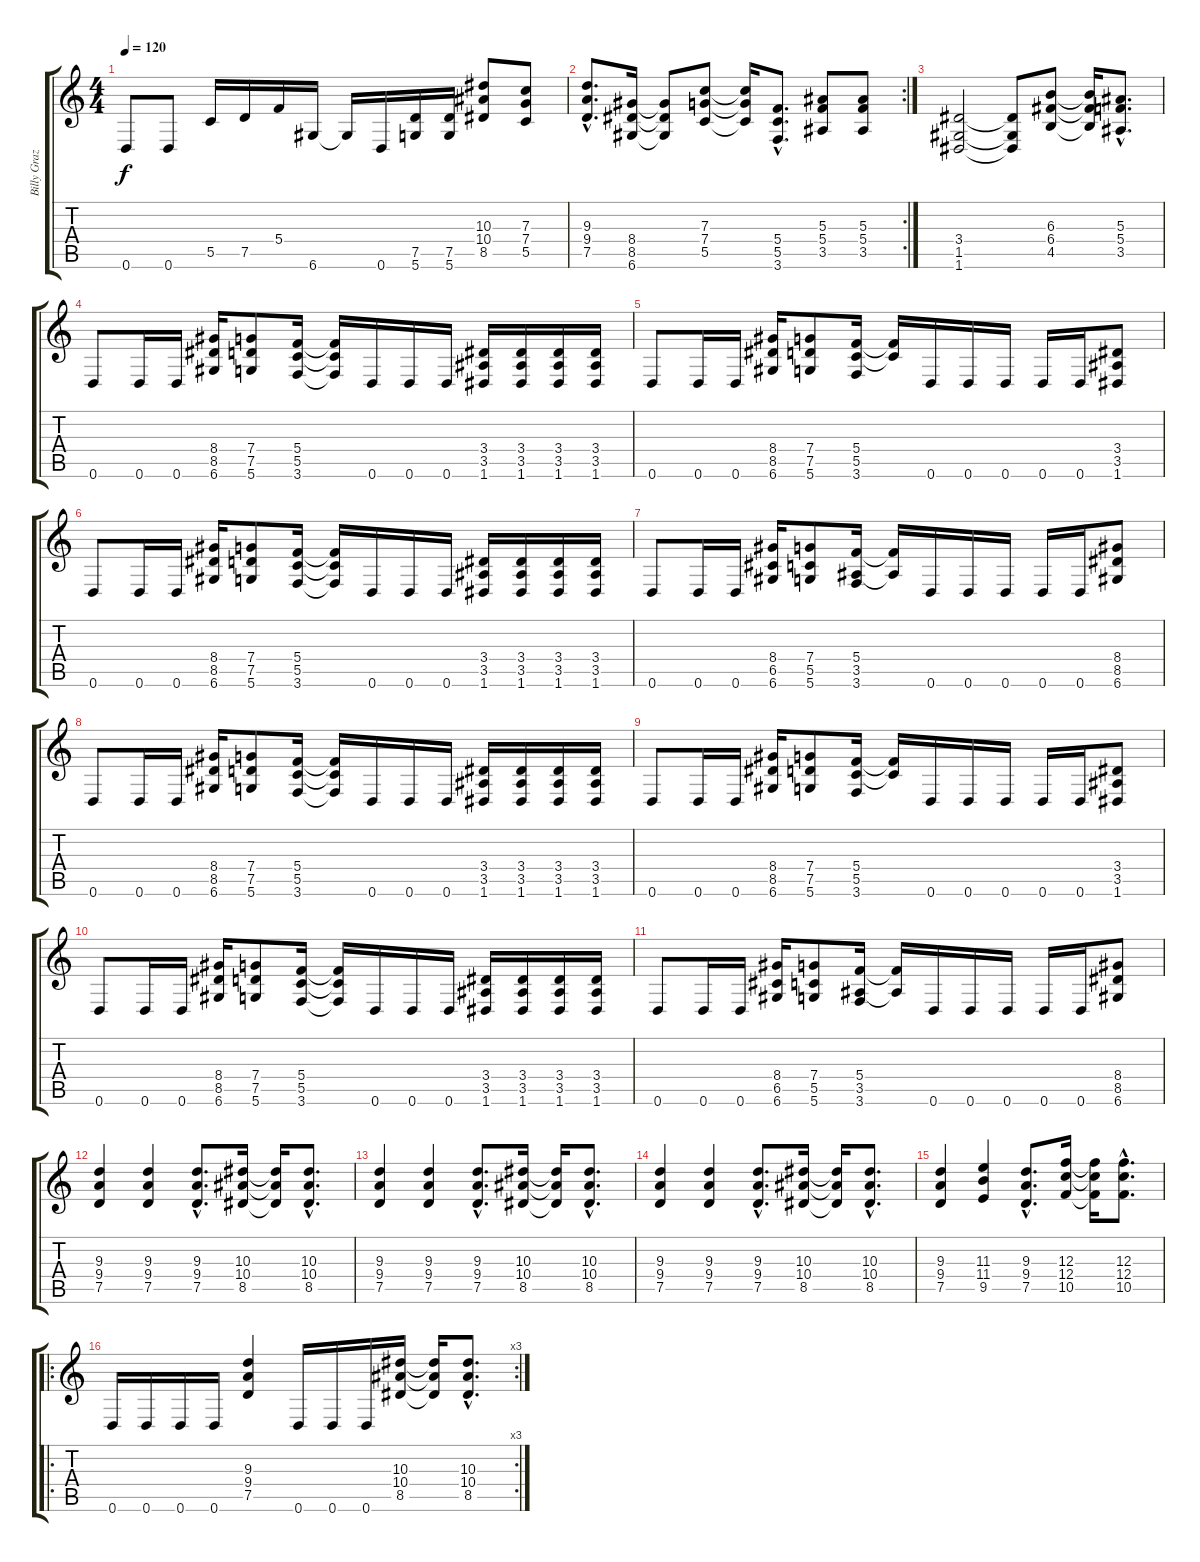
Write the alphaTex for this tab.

\track ("Billy Graziadei" "Billy Graz") {instrument overdrivenguitar}
\staff {score tabs}
\tuning (D4 A3 F3 C3 G2 D2) {hide}
\ts (4 4)
\tempo 120
\clef g2
\ks c
0.6.8{dy f} 0.6.8 5.5.16 7.5.16 5.4.16 6.6.16 6.6{t}.16 0.6.16 (7.5 5.6).16 (7.5 5.6).16 (10.3 10.4 8.5).8 (7.3 7.4 5.5).8 |
\rc 2
(9.3{hac} 9.4{hac} 7.5{hac}).8{d} (8.4 8.5 6.6).16 (8.4{t} 8.5{t} 6.6{t}).8 (7.3 7.4 5.5).8 (7.3{t} 7.4{t} 5.5{t}).16 (5.4{hac} 5.5{hac} 3.6{hac}).8{d} (5.3 5.4 3.5).8 (5.3 5.4 3.5).8 |
(3.4 1.5 1.6).2 (3.4{t} 1.5{t} 1.6{t}).8 (6.3 6.4 4.5).8 (6.3{t} 6.4{t} 4.5{t}).16 (5.3{hac} 5.4{hac} 3.5{hac}).8{d} |
0.6.8 0.6.16 0.6.16 (8.4 8.5 6.6).16 (7.4 7.5 5.6).8 (5.4 5.5 3.6).16 (5.4{t} 5.5{t} 3.6{t}).16 0.6.16 0.6.16 0.6.16 (3.4 3.5 1.6).16 (3.4 3.5 1.6).16 (3.4 3.5 1.6).16 (3.4 3.5 1.6).16 |
0.6.8 0.6.16 0.6.16 (8.4 8.5 6.6).16 (7.4 7.5 5.6).8 (5.4 5.5 3.6).16 (5.4{t} 5.5{t}).16 0.6.16 0.6.16 0.6.16 0.6.16 0.6.16 (3.4 3.5 1.6).8 |
0.6.8 0.6.16 0.6.16 (8.4 8.5 6.6).16 (7.4 7.5 5.6).8 (5.4 5.5 3.6).16 (5.4{t} 5.5{t} 3.6{t}).16 0.6.16 0.6.16 0.6.16 (3.4 3.5 1.6).16 (3.4 3.5 1.6).16 (3.4 3.5 1.6).16 (3.4 3.5 1.6).16 |
0.6.8 0.6.16 0.6.16 (8.4 6.5 6.6).16 (7.4 5.5 5.6).8 (5.4 3.5 3.6).16 (5.4{t} 3.5{t}).16 0.6.16 0.6.16 0.6.16 0.6.16 0.6.16 (8.4 8.5 6.6).8 |
0.6.8 0.6.16 0.6.16 (8.4 8.5 6.6).16 (7.4 7.5 5.6).8 (5.4 5.5 3.6).16 (5.4{t} 5.5{t} 3.6{t}).16 0.6.16 0.6.16 0.6.16 (3.4 3.5 1.6).16 (3.4 3.5 1.6).16 (3.4 3.5 1.6).16 (3.4 3.5 1.6).16 |
0.6.8 0.6.16 0.6.16 (8.4 8.5 6.6).16 (7.4 7.5 5.6).8 (5.4 5.5 3.6).16 (5.4{t} 5.5{t}).16 0.6.16 0.6.16 0.6.16 0.6.16 0.6.16 (3.4 3.5 1.6).8 |
0.6.8 0.6.16 0.6.16 (8.4 8.5 6.6).16 (7.4 7.5 5.6).8 (5.4 5.5 3.6).16 (5.4{t} 5.5{t} 3.6{t}).16 0.6.16 0.6.16 0.6.16 (3.4 3.5 1.6).16 (3.4 3.5 1.6).16 (3.4 3.5 1.6).16 (3.4 3.5 1.6).16 |
0.6.8 0.6.16 0.6.16 (8.4 6.5 6.6).16 (7.4 5.5 5.6).8 (5.4 3.5 3.6).16 (5.4{t} 3.5{t}).16 0.6.16 0.6.16 0.6.16 0.6.16 0.6.16 (8.4 8.5 6.6).8 |
(9.3 9.4 7.5).4 (9.3 9.4 7.5).4 (9.3{hac} 9.4{hac} 7.5{hac}).8{d} (10.3 10.4 8.5).16 (10.3{t} 10.4{t} 8.5{t}).16 (10.3{hac} 10.4{hac} 8.5{hac}).8{d} |
(9.3 9.4 7.5).4 (9.3 9.4 7.5).4 (9.3{hac} 9.4{hac} 7.5{hac}).8{d} (10.3 10.4 8.5).16 (10.3{t} 10.4{t} 8.5{t}).16 (10.3{hac} 10.4{hac} 8.5{hac}).8{d} |
(9.3 9.4 7.5).4 (9.3 9.4 7.5).4 (9.3{hac} 9.4{hac} 7.5{hac}).8{d} (10.3 10.4 8.5).16 (10.3{t} 10.4{t} 8.5{t}).16 (10.3{hac} 10.4{hac} 8.5{hac}).8{d} |
(9.3 9.4 7.5).4 (11.3 11.4 9.5).4 (9.3{hac} 9.4{hac} 7.5{hac}).8{d} (12.3 12.4 10.5).16 (12.3{t} 12.4{t} 10.5{t}).16 (12.3{hac} 12.4{hac} 10.5{hac}).8{d} |
\ro
\rc 3
0.6.16 0.6.16 0.6.16 0.6.16 (9.3 9.4 7.5).4 0.6.16 0.6.16 0.6.16 (10.3 10.4 8.5).16 (10.3{t} 10.4{t} 8.5{t}).16 (10.3{hac} 10.4{hac} 8.5{hac}).8{d}
